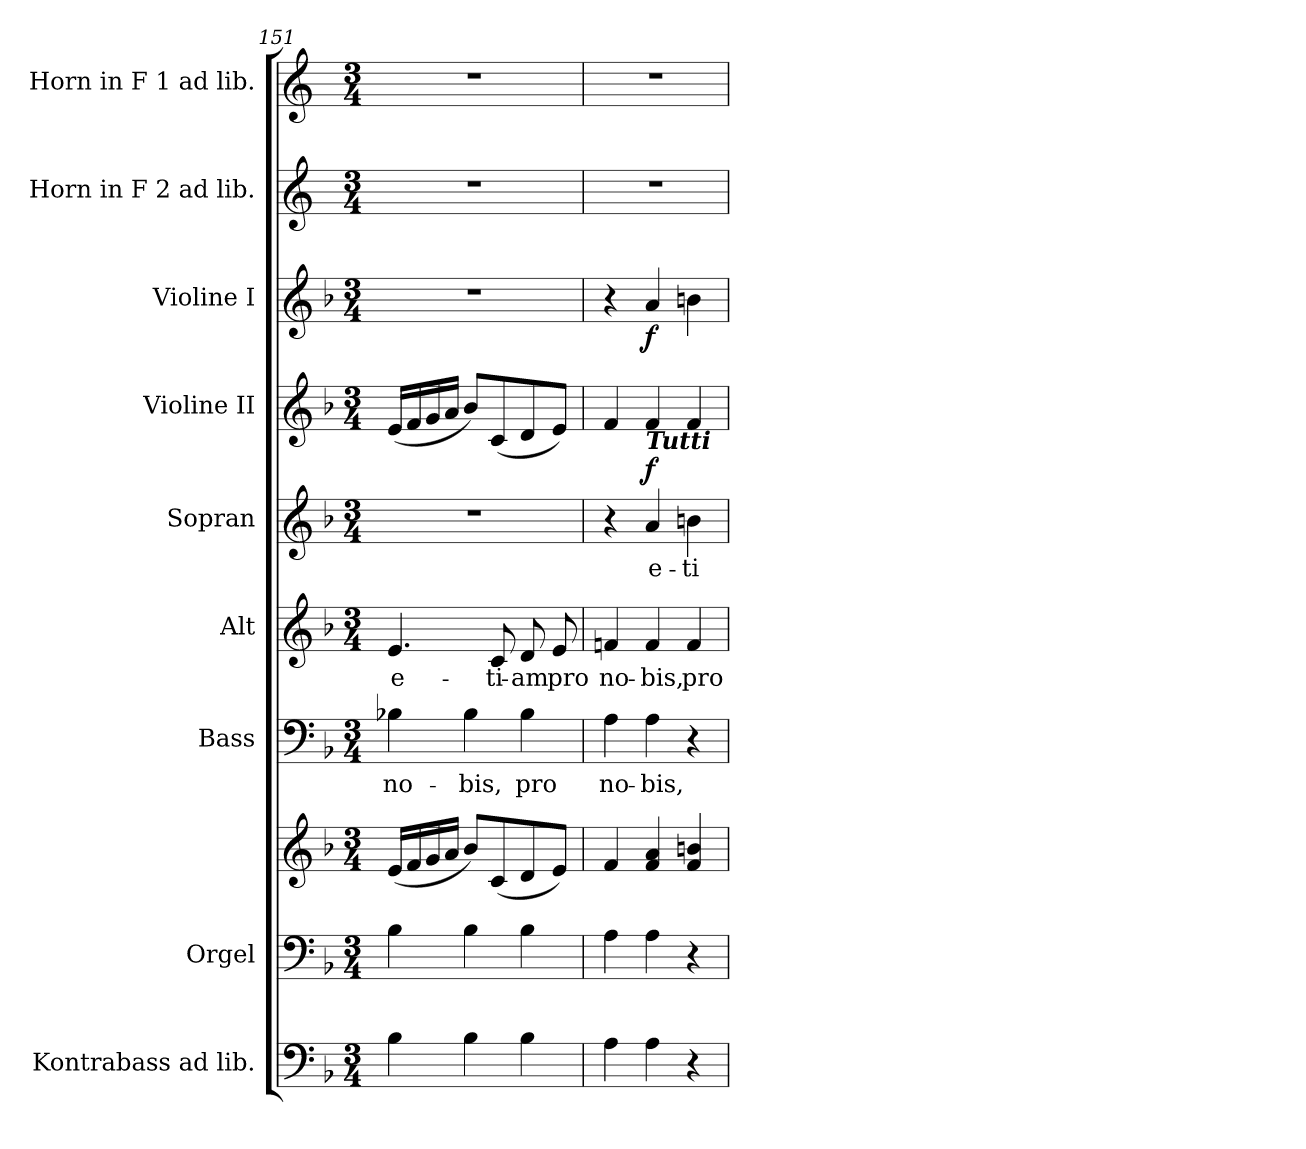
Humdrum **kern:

**kern	**kern	**kern	**kern	**text	**kern	**text	**kern	**text	**dynam	**kern	**kern	**dynam	**kern	**kern
*part9	*part8	*part8	*part7	*part7	*part6	*part6	*part5	*part5	*part5	*part4	*part3	*part3	*part2	*part1
*staff10	*staff9	*staff8	*staff7	*staff7	*staff6	*staff6	*staff5	*staff5	*staff5	*staff4	*staff3	*staff3	*staff2	*staff1
*I"Kontrabass ad lib.	*I"Orgel	*	*I"Bass	*	*I"Alt	*	*I"Sopran	*	*	*I"Violine II	*I"Violine I	*	*I"Horn in F 2 ad lib.	*I"Horn in F 1 ad lib.
*I'Kb.	*I'Org.	*	*I'B.	*	*I'A.	*	*I'S.	*	*	*I'Vl. II	*I'Vl. I	*	*	*
*clefF4	*clefF4	*clefG2	*clefF4	*	*clefG2	*	*clefG2	*	*	*clefG2	*clefG2	*	*clefG2	*clefG2
*ITrd7c12	*	*	*	*	*	*	*	*	*	*	*	*	*ITrd4c7	*ITrd4c7
*k[b-]	*k[b-]	*k[b-]	*k[b-]	*	*k[b-]	*	*k[b-]	*	*	*k[b-]	*k[b-]	*	*k[b-]	*k[b-]
*F:	*F:	*F:	*F:	*	*F:	*	*F:	*	*	*F:	*F:	*	*F:	*F:
*M3/4	*M3/4	*M3/4	*M3/4	*	*M3/4	*	*M3/4	*	*	*M3/4	*M3/4	*	*M3/4	*M3/4
=151	=151	=151	=151	=151	=151	=151	=151	=151	=151	=151	=151	=151	=151	=151
!	!	!	!	!LO:LY:b	!	!LO:LY:b	!	!	!	!	!	!	!	!
4BB-\	4B-\	(<16e/LL	4B-X\	no-	4.e/	e-	2.r	.	.	(<16e/LL	2.r	.	2.r	2.r
.	.	16f/	.	.	.	.	.	.	.	16f/	.	.	.	.
.	.	16g/	.	.	.	.	.	.	.	16g/	.	.	.	.
.	.	16a/JJ	.	.	.	.	.	.	.	16a/JJ	.	.	.	.
!	!	!	!	!LO:LY:b	!	!	!	!	!	!	!	!	!	!
4BB-\	4B-\	8b-/L)	4B-\	-bis,	.	.	.	.	.	8b-/L)	.	.	.	.
!	!	!	!	!	!	!LO:LY:b	!	!	!	!	!	!	!	!
.	.	(<8c/	.	.	8c/	-ti-	.	.	.	(<8c/	.	.	.	.
!	!	!	!	!LO:LY:b	!	!LO:LY:b	!	!	!	!	!	!	!	!
4BB-\	4B-\	8d/	4B-\	pro	8d/	-am	.	.	.	8d/	.	.	.	.
!	!	!	!	!	!	!LO:LY:b	!	!	!	!	!	!	!	!
.	.	8e/J)	.	.	8e/	pro	.	.	.	8e/J)	.	.	.	.
!!LO:PB:g=z
=152	=152	=152	=152	=152	=152	=152	=152	=152	=152	=152	=152	=152	=152	=152
!	!	!	!	!LO:LY:b	!	!LO:LY:b	!	!	!	!	!	!	!	!
4AA\	4A\	4f/	4A\	no-	4fn/	no-	4r	.	.	4f/	4r	.	2.r	2.r
!	!	!	!	!	!	!	!LO:TX:a:Bi:t=Tutti	!	!	!	!	!	!	!
!	!	!	!	!LO:LY:b	!	!LO:LY:b	!	!LO:LY:b	!LO:DY:a	!	!	!LO:DY:b	!	!
4AA\	4A\	4f/ 4a/	4A\	-bis,	4f/	-bis,	4a/	e-	f	4f/	4a/	f	.	.
!	!	!	!	!	!	!LO:LY:b	!	!LO:LY:b	!	!	!	!	!	!
4r	4r	4f/ 4bn/	4r	.	4f/	pro	4bn\	-ti-	.	4f/	4bn\	.	.	.
=	=	=	=	=	=	=	=	=	=	=	=	=	=	=
*-	*-	*-	*-	*-	*-	*-	*-	*-	*-	*-	*-	*-	*-	*-
